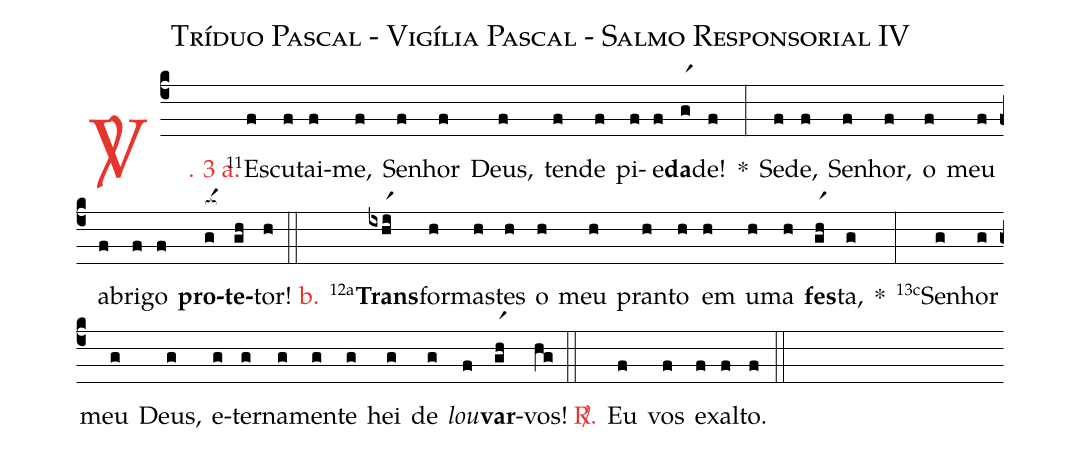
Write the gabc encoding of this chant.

name: Tríduo Pascal - Vigília Pascal - Salmo Responsorial IV;
%%
(c4)

<c><sp>V/</sp>. 3 a.</c>() <v>\VSup{11}</v>Es(f)cu(f)tai-(f)me,(f) Se(f)nhor(f) Deus,(f) ten(f)de(f) pi(f)e(f)<b>da</b>(gr1)de!(f) *(:)
Se(f)de,(f) Se(f)nhor,(f) o(f) meu(f) a(f)bri(f)go(f) <b>pro</b>(g[ocba:1{])<b>te</b>(gh[ocba:0}])tor!(h)

(::)

<nlba><c>b.</c>() <v>\VSup{12a}</v><b>Trans</b></nlba>(ixhr1i)for(h)mas(h)tes(h) o(h) meu(h) pran(h)to(h) em(h) u(h)ma(h) <b>fes</b>(gr1h)ta,(g) *(:)
<v>\VSup{13c}</v>Se(g)nhor(g) meu(g) Deus,(g) e(g)ter(g)na(g)men(g)te(g) hei(g) de(g) <i>lou</i>(f)<b>var</b>-(gr1h)vos!(hg)

(::)

<nlba><c><sp>R/</sp>.</c>() Eu</nlba>(f) vos(f) e(f)xal(f)to.(f)

(::)
